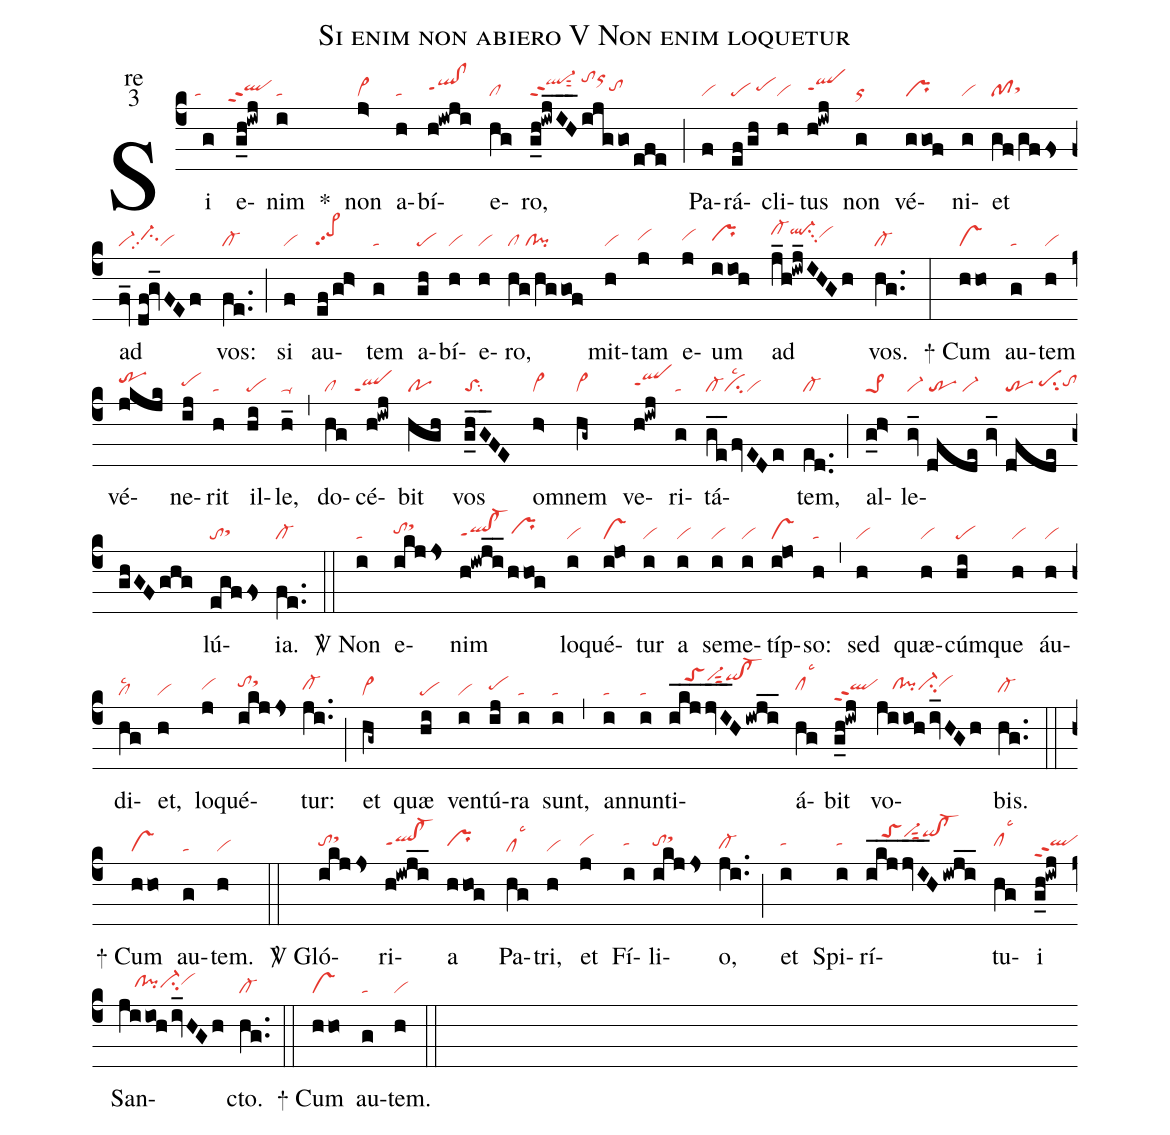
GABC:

name:Si enim non abiero V Non enim loquetur;
office-part:re;
mode:3;
nabc-lines:1;
%%
(c4) Si(g|``ta) e(g_h!iwj|``qlhhppt2)nim(i|ta) <sp>*</sp>() non(j>|vi>) a(h|ta)bí(h!iwji|qlhh!clhhppt1)e(hg|cl)ro,(g_h!iwjIH___/ijggo/efe|ql-hjppt2sut2/tohkorhktohh) (;) Pa(f|vi)rá(ef/gh|pe/pehh)cli(h|vi)tus(h!iwj|qlhhppt1) non(g|or) vé(ggof|pr)ni(g|vi)et(gf/gffs|pfsthh) ad(fv_//df!gv_FEf|vi-/ci-hhpp2vi) vos:(fe..|cl-) (;) si(f|vi) au(ef/gh>|pe>hjpp2)tem(g|ta) a(gh|pe)bí(h|vi)e(h|vi)ro,(hg/hggof|cl/cl!pi) mit(h|vi)tam(j|vihh) e(j|vihh)um(iioh|prhh) ad(j_h!iwj_IHGh|cl-hjql-hjsu3vihi) vos.(hg..|cl-) (:)

<sp>+</sp> Cum(hho|vs) au(g|ta)tem(h|vi) vé(jkjk|trhi)ne(ij|pehh)rit(h|ta) il(hi|pe)le,(h_|ta-) (,) do(hg|cl)cé(h!iwj|```qlppt1)bit(hgh|po) vos(ghG___FE|toSsu2) om(h>|vi>)nem(hg~|vi>) ve(h!iwj|qlhhppt1)ri(g|ta)tá(ge__fvEDe|cl-cilsc2vi)tem,(ed..|cl-) (;) al(g_h>|pe>1)le(gv_//dfde//gv_|vi-/tr/vi-|//dfde//ghGFghg|tr/pehhsu2tohh)lú(egffs|tosthh)ia.(fe..|cl-) (::)

<sp>V/</sp> Non(i|ta) e(ikjjs|tohhsthj)nim(h!iwji__hhog|qlhg!cl-hgppt1prhh) lo(i|vi)qué(i@jo|vs)tur(i|vi) a(i|vi) se(i|vi)me(i|vi)típ(i@jo|vs)so:(h|ta) (,) sed(h|vi) quæ(h|vi)cúm(hi|pe)que(h|vi) áu(h|vi)di(hg|cllsc2)et,(h|vi) lo(j|vihh)qué(ikjjs|tohisthj)tur:(ji..|cl-hh) (;) et(hg~|vi>) quæ(hi|pe) ven(i|vi)tú(ij|pehh)ra(i|ta) sunt,(i|ta) (,) an(i|ta)nun(i|ta)ti(ikjjvI_____H/iwji__|////toShkvi-hksut2qihk!cl-hk)á(hg|clhhlsc3)bit(g_h!iwj|qlhhppt2) vo(jiioh/iv_HGh|////clhh!pihhci-hhvihi)bis.(hg..|cl-hg) (::)

<sp>+</sp> Cum(hho|vs) au(g|ta)tem.(h|vi) (::)

<sp>V/</sp> Gló(ikjjs|tohhsthj)ri(h!iwji__|qlhh!cl-hhppt1)a(hhog|prhh) Pa(hg|cllsc3)tri,(h|vi) et(j|vihh) Fí(i|tahh)li(ikjjs|tohhsthj)o,(ji..|cl-hg) (;) et(i|tahh) Spi(i|tahh)rí(ikjjvI_____H/iwji__|////toShkvi-hksut2qihk!cl-hk)tu(hg|clhhlsc3)i(g_h!iwj|qlhhppt2) San(jiioh/iv_HGh|////clhh!pihhci-hhvihi)cto.(hg..|cl-) (::)

<sp>+</sp> Cum(hho|vs) au(g|ta)tem.(h|vi) (::)
